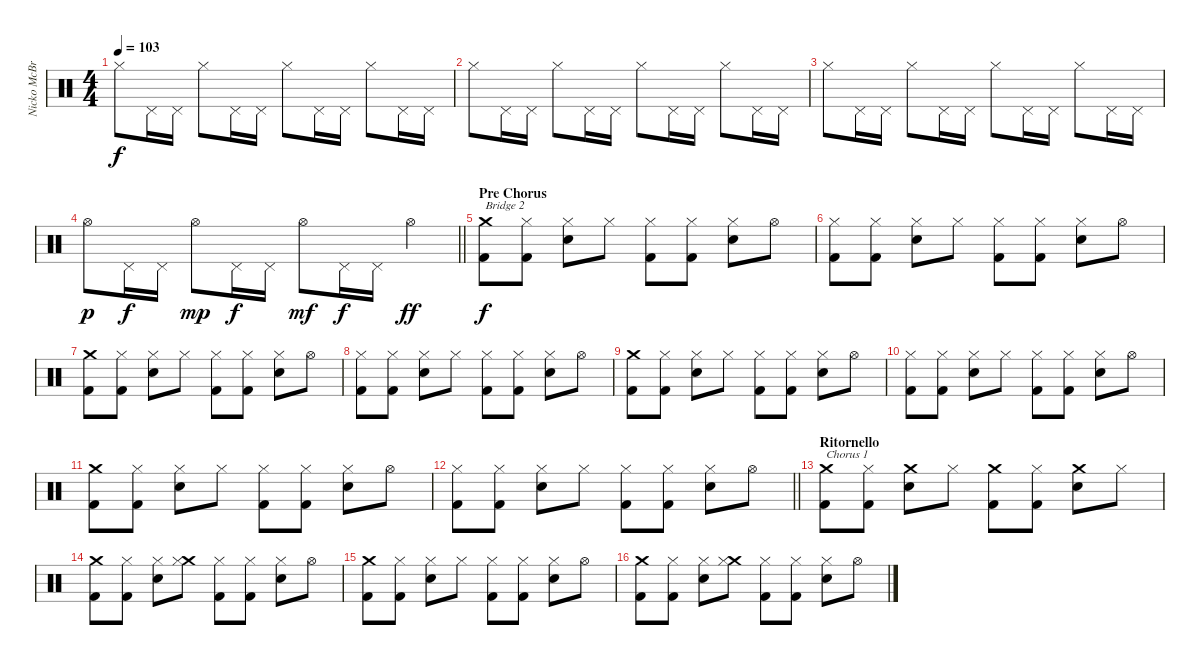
\track ("Nicko McBrain" "Nicko McBr") {instrument percussion}
\staff {score}
\articulation defaults
\ts (4 4)
\tempo 103
\clef neutral
\ks c "Hi-Hat (closed)".8{dy f} "Pedal Hi-Hat (hit)".16 "Pedal Hi-Hat (hit)".16 "Hi-Hat (closed)".8 "Pedal Hi-Hat (hit)".16 "Pedal Hi-Hat (hit)".16 "Hi-Hat (closed)".8 "Pedal Hi-Hat (hit)".16 "Pedal Hi-Hat (hit)".16 "Hi-Hat (closed)".8 "Pedal Hi-Hat (hit)".16 "Pedal Hi-Hat (hit)".16
|
"Hi-Hat (closed)".8 "Pedal Hi-Hat (hit)".16 "Pedal Hi-Hat (hit)".16 "Hi-Hat (closed)".8 "Pedal Hi-Hat (hit)".16 "Pedal Hi-Hat (hit)".16 "Hi-Hat (closed)".8 "Pedal Hi-Hat (hit)".16 "Pedal Hi-Hat (hit)".16 "Hi-Hat (closed)".8 "Pedal Hi-Hat (hit)".16 "Pedal Hi-Hat (hit)".16 |
"Hi-Hat (closed)".8 "Pedal Hi-Hat (hit)".16 "Pedal Hi-Hat (hit)".16 "Hi-Hat (closed)".8 "Pedal Hi-Hat (hit)".16 "Pedal Hi-Hat (hit)".16 "Hi-Hat (closed)".8 "Pedal Hi-Hat (hit)".16 "Pedal Hi-Hat (hit)".16 "Hi-Hat (closed)".8 "Pedal Hi-Hat (hit)".16 "Pedal Hi-Hat (hit)".16 |
\barLineRight lightlight "Hi-Hat (open)".8{dy p} "Pedal Hi-Hat (hit)".16{dy f} "Pedal Hi-Hat (hit)".16 "Hi-Hat (open)".8{dy mp} "Pedal Hi-Hat (hit)".16{dy f} "Pedal Hi-Hat (hit)".16 "Hi-Hat (open)".8{dy mf} "Pedal Hi-Hat (hit)".16{dy f} "Pedal Hi-Hat (hit)".16 "Hi-Hat (open)".4{dy ff}
|
\section ("" "Pre Chorus")
("Crash medium (hit)" "Kick (hit) 2").8{txt "Bridge 2" dy f} ("Hi-Hat (closed)" "Kick (hit) 2").8 ("Hi-Hat (closed)" "Snare (hit) 2").8 "Hi-Hat (closed)".8 ("Hi-Hat (closed)" "Kick (hit) 2").8 ("Hi-Hat (closed)" "Kick (hit) 2").8 ("Hi-Hat (closed)" "Snare (hit) 2").8 "Hi-Hat (open)".8 |
("Hi-Hat (closed)" "Kick (hit) 2").8 ("Hi-Hat (closed)" "Kick (hit) 2").8 ("Hi-Hat (closed)" "Snare (hit) 2").8 "Hi-Hat (closed)".8 ("Hi-Hat (closed)" "Kick (hit) 2").8 ("Hi-Hat (closed)" "Kick (hit) 2").8 ("Hi-Hat (closed)" "Snare (hit) 2").8 "Hi-Hat (open)".8 |
("Crash medium (hit)" "Kick (hit) 2").8 ("Hi-Hat (closed)" "Kick (hit) 2").8 ("Hi-Hat (closed)" "Snare (hit) 2").8 "Hi-Hat (closed)".8 ("Hi-Hat (closed)" "Kick (hit) 2").8 ("Hi-Hat (closed)" "Kick (hit) 2").8 ("Hi-Hat (closed)" "Snare (hit) 2").8 "Hi-Hat (open)".8 |
("Hi-Hat (closed)" "Kick (hit) 2").8 ("Hi-Hat (closed)" "Kick (hit) 2").8 ("Hi-Hat (closed)" "Snare (hit) 2").8 "Hi-Hat (closed)".8 ("Hi-Hat (closed)" "Kick (hit) 2").8 ("Hi-Hat (closed)" "Kick (hit) 2").8 ("Hi-Hat (closed)" "Snare (hit) 2").8 "Hi-Hat (open)".8 |
("Crash medium (hit)" "Kick (hit) 2").8 ("Hi-Hat (closed)" "Kick (hit) 2").8 ("Hi-Hat (closed)" "Snare (hit) 2").8 "Hi-Hat (closed)".8 ("Hi-Hat (closed)" "Kick (hit) 2").8 ("Hi-Hat (closed)" "Kick (hit) 2").8 ("Hi-Hat (closed)" "Snare (hit) 2").8 "Hi-Hat (open)".8 |
("Hi-Hat (closed)" "Kick (hit) 2").8 ("Hi-Hat (closed)" "Kick (hit) 2").8 ("Hi-Hat (closed)" "Snare (hit) 2").8 "Hi-Hat (closed)".8 ("Hi-Hat (closed)" "Kick (hit) 2").8 ("Hi-Hat (closed)" "Kick (hit) 2").8 ("Hi-Hat (closed)" "Snare (hit) 2").8 "Hi-Hat (open)".8 |
("Crash medium (hit)" "Kick (hit) 2").8 ("Hi-Hat (closed)" "Kick (hit) 2").8 ("Hi-Hat (closed)" "Snare (hit) 2").8 "Hi-Hat (closed)".8 ("Hi-Hat (closed)" "Kick (hit) 2").8 ("Hi-Hat (closed)" "Kick (hit) 2").8 ("Hi-Hat (closed)" "Snare (hit) 2").8 "Hi-Hat (open)".8 |
\barLineRight lightlight
("Hi-Hat (closed)" "Kick (hit) 2").8 ("Hi-Hat (closed)" "Kick (hit) 2").8 ("Hi-Hat (closed)" "Snare (hit) 2").8 "Hi-Hat (closed)".8 ("Hi-Hat (closed)" "Kick (hit) 2").8 ("Hi-Hat (closed)" "Kick (hit) 2").8 ("Hi-Hat (closed)" "Snare (hit) 2").8 "Hi-Hat (open)".8 |
\section ("" "Ritornello")
("Crash medium (hit)" "Kick (hit) 2").8{txt "Chorus 1"} ("Hi-Hat (closed)" "Kick (hit) 2").8 ("Crash medium (hit)" "Snare (hit) 2").8 "Hi-Hat (closed)".8 ("Crash medium (hit)" "Kick (hit) 2").8 ("Hi-Hat (closed)" "Kick (hit) 2").8 ("Crash medium (hit)" "Snare (hit) 2").8 "Hi-Hat (closed)".8 |
("Crash medium (hit)" "Kick (hit) 2").8 ("Hi-Hat (closed)" "Kick (hit) 2").8 ("Hi-Hat (closed)" "Snare (hit) 2").8 ("Crash medium (hit)" "Hi-Hat (closed)").8 ("Hi-Hat (closed)" "Kick (hit) 2").8 ("Hi-Hat (closed)" "Kick (hit) 2").8 ("Hi-Hat (closed)" "Snare (hit) 2").8 "Hi-Hat (open)".8 |
("Crash medium (hit)" "Kick (hit) 2").8 ("Hi-Hat (closed)" "Kick (hit) 2").8 ("Hi-Hat (closed)" "Snare (hit) 2").8 "Hi-Hat (closed)".8 ("Hi-Hat (closed)" "Kick (hit) 2").8 ("Hi-Hat (closed)" "Kick (hit) 2").8 ("Hi-Hat (closed)" "Snare (hit) 2").8 "Hi-Hat (open)".8 |
("Crash medium (hit)" "Kick (hit) 2").8 ("Hi-Hat (closed)" "Kick (hit) 2").8 ("Hi-Hat (closed)" "Snare (hit) 2").8 ("Crash medium (hit)" "Hi-Hat (closed)").8 ("Hi-Hat (closed)" "Kick (hit) 2").8 ("Hi-Hat (closed)" "Kick (hit) 2").8 ("Hi-Hat (closed)" "Snare (hit) 2").8 "Hi-Hat (open)".8
